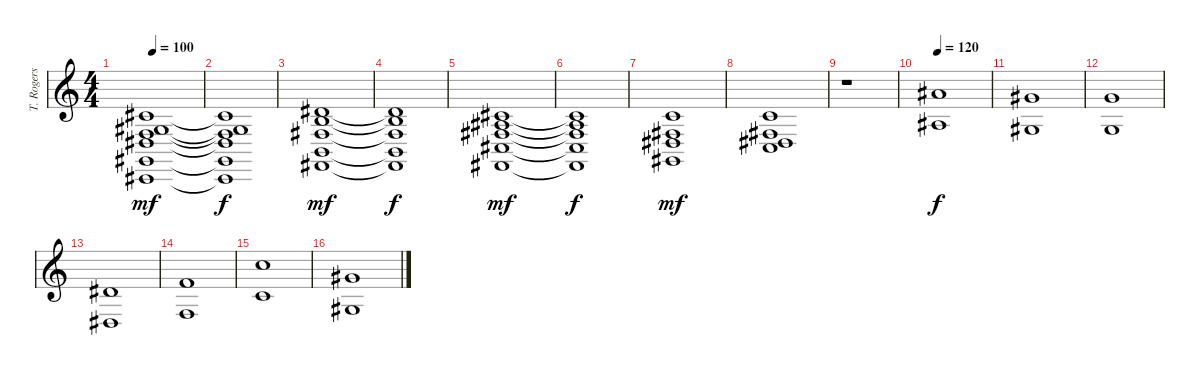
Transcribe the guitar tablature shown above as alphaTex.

\track ("T. Rogers Keys 1" "T. Rogers ") {instrument churchorgan}
\staff {score}
\tuning (Db4 Ab3 E3 B2 Gb2 Db2) {hide}
\ts (4 4)
\tempo 100
\clef g2
\ks c
(0.1 0.2 1.3 4.4 2.5 0.6).1{dy mf} |
(0.1{t} 0.2{t} 1.3{t} 4.4{t} 2.5{t} 0.6{t}).1{dy f} |
(2.1 3.2 2.3 0.4 0.5).1{dy mf} |
(2.1{t} 3.2{t} 2.3{t} 0.4{t} 0.5{t}).1{dy f} |
(0.1 2.2 2.3 2.4 0.5).1{dy mf} |
(0.1{t} 2.2{t} 2.3{t} 2.4{t} 0.5{t}).1{dy f} |
(8.3 7.4 9.5 7.6).1{dy mf} |
(8.3 7.4 9.5 11.6).1 |
r.1 |
\tempo 120
(9.1 6.3).1{dy f volume 13 instrument synthstrings1} |
(7.1 4.3).1 |
(6.1 3.3).1 |
(2.1 4.4).1 |
(9.2 6.4).1 |
(11.1 8.3).1 |
(7.1 4.3).1
